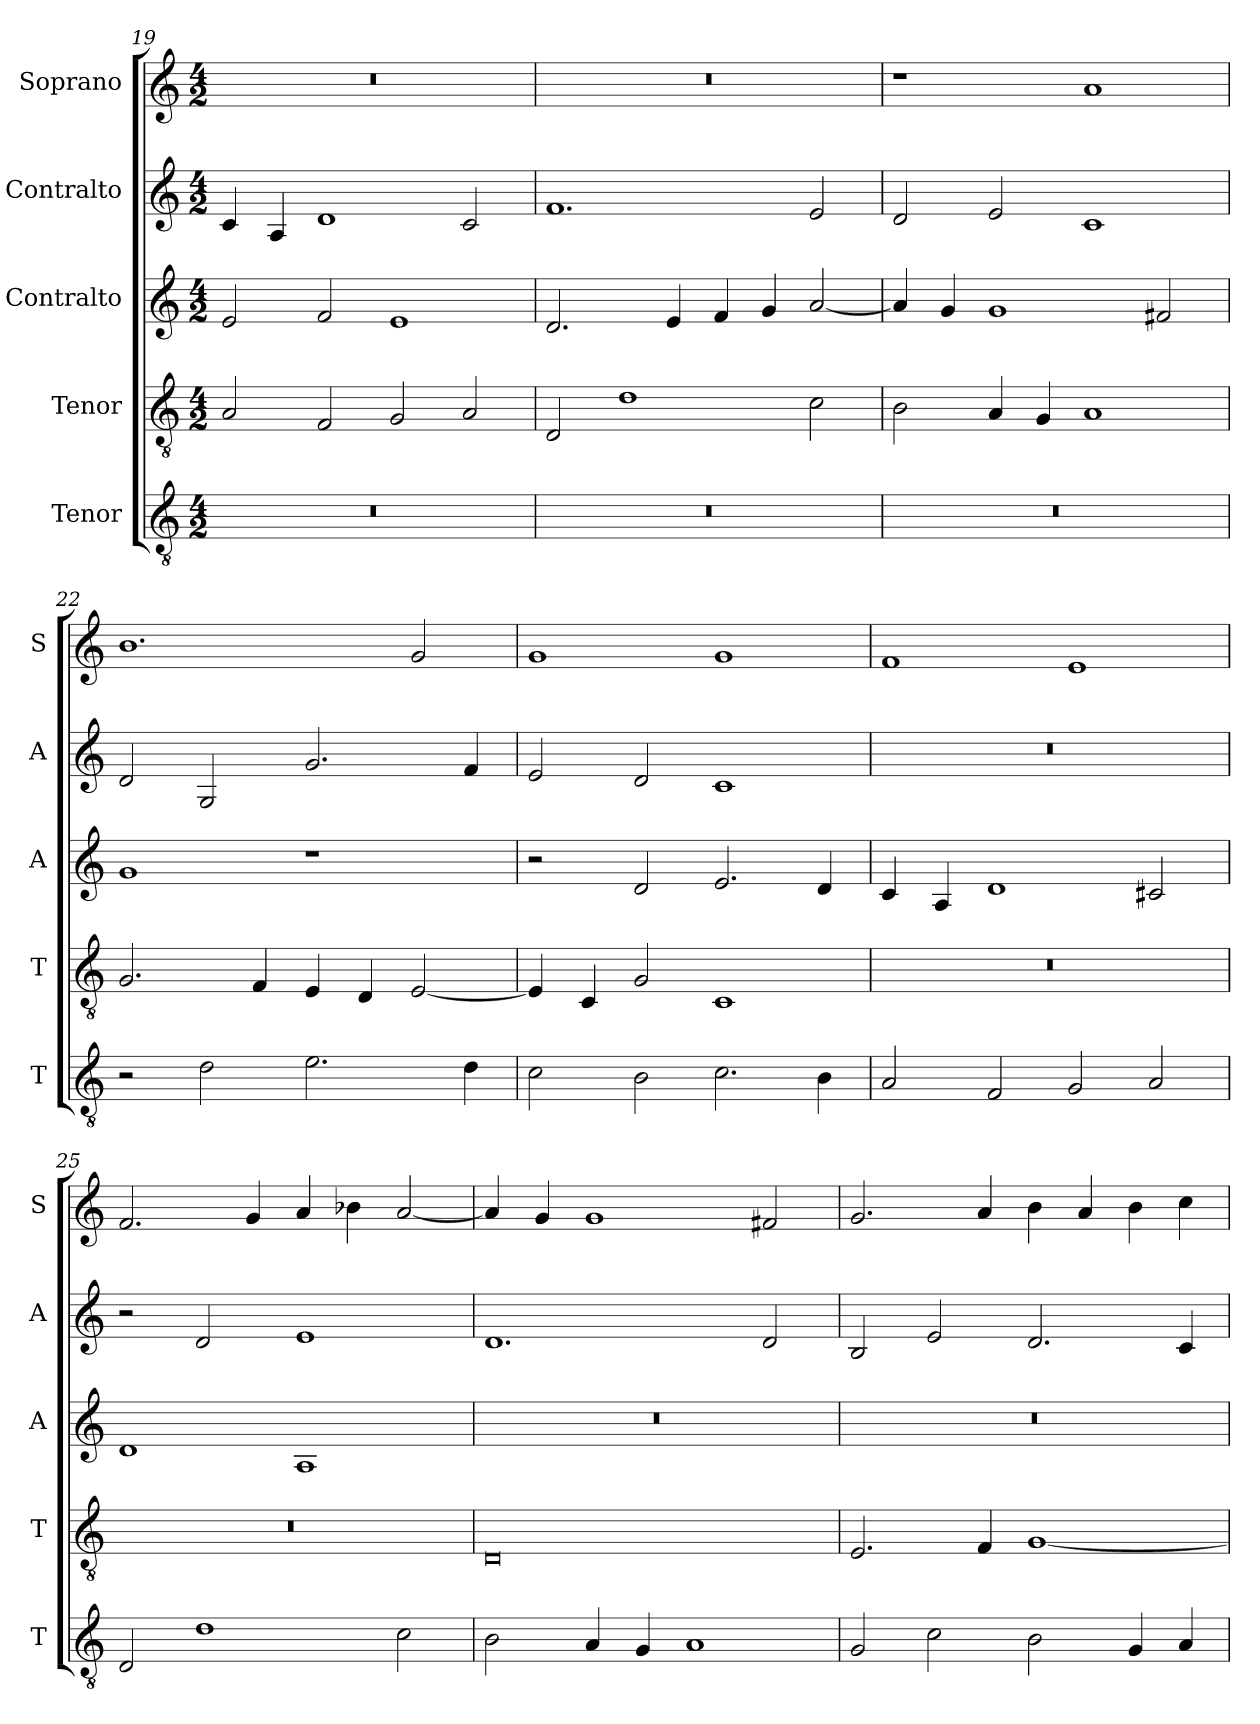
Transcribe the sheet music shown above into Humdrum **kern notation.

**kern	**kern	**kern	**kern	**kern
*part5	*part4	*part3	*part2	*part1
*staff5	*staff4	*staff3	*staff2	*staff1
*I"Tenor	*I"Tenor	*I"Contralto	*I"Contralto	*I"Soprano
*I'T	*I'T	*I'A	*I'A	*I'S
*clefGv2	*clefGv2	*clefG2	*clefG2	*clefG2
*k[]	*k[]	*k[]	*k[]	*k[]
*G:mix	*G:mix	*G:mix	*G:mix	*G:mix
*M4/2	*M4/2	*M4/2	*M4/2	*M4/2
=19	=19	=19	=19	=19
0r	2A	2e	4c	0r
.	.	.	4A	.
.	2F	2f	1d	.
.	2G	1e	.	.
.	2A	.	2c	.
=20	=20	=20	=20	=20
0r	2D	2.d	1.f	0r
.	1d	.	.	.
.	.	4e	.	.
.	.	4f	.	.
.	.	4g	.	.
.	2c	[2a	2e	.
=21	=21	=21	=21	=21
0r	2B	4a]	2d	1r
.	.	4g	.	.
.	4A	1g	2e	.
.	4G	.	.	.
.	1A	.	1c	1a
.	.	2f#X	.	.
=22	=22	=22	=22	=22
2r	2.G	1g	2d	1.b
2d	.	.	2G	.
.	4F	.	.	.
2.e	4E	1r	2.g	.
.	4D	.	.	.
.	[2E	.	.	2g
4d	.	.	4f	.
=23	=23	=23	=23	=23
2c	4E]	2r	2e	1g
.	4C	.	.	.
2B	2G	2d	2d	.
2.c	1C	2.e	1c	1g
4B	.	4d	.	.
=24	=24	=24	=24	=24
2A	0r	4c	0r	1f
.	.	4A	.	.
2F	.	1d	.	.
2G	.	.	.	1e
2A	.	2c#X	.	.
=25	=25	=25	=25	=25
2D	0r	1d	2r	2.f
1d	.	.	2d	.
.	.	.	.	4g
.	.	1A	1e	4a
.	.	.	.	4b-X
2c	.	.	.	[2a
=26	=26	=26	=26	=26
2B	0D	0r	1.d	4a]
.	.	.	.	4g
4A	.	.	.	1g
4G	.	.	.	.
1A	.	.	.	.
.	.	.	2d	2f#X
=27	=27	=27	=27	=27
2G	2.E	0r	2B	2.g
2c	.	.	2e	.
.	4F	.	.	4a
2B	[1G	.	2.d	4b
.	.	.	.	4a
4G	.	.	.	4b
4A	.	.	4c	4cc
=	=	=	=	=
*-	*-	*-	*-	*-
